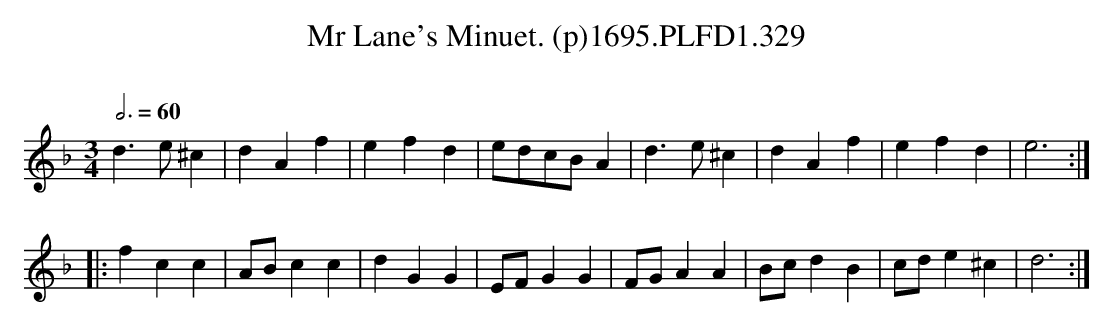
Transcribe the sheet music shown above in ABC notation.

X:1
T:Mr Lane's Minuet. (p)1695.PLFD1.329
M:3/4
L:1/4
Q:3/4=60
O:
K:Dm
d>e^c|dAf|efd|e/d/c/B/A|d>e^c|dAf|efd|e3:|
|:fcc|A/B/cc|dGG|E/F/GG|F/G/AA|B/c/dB|c/d/e^c|d3:|
